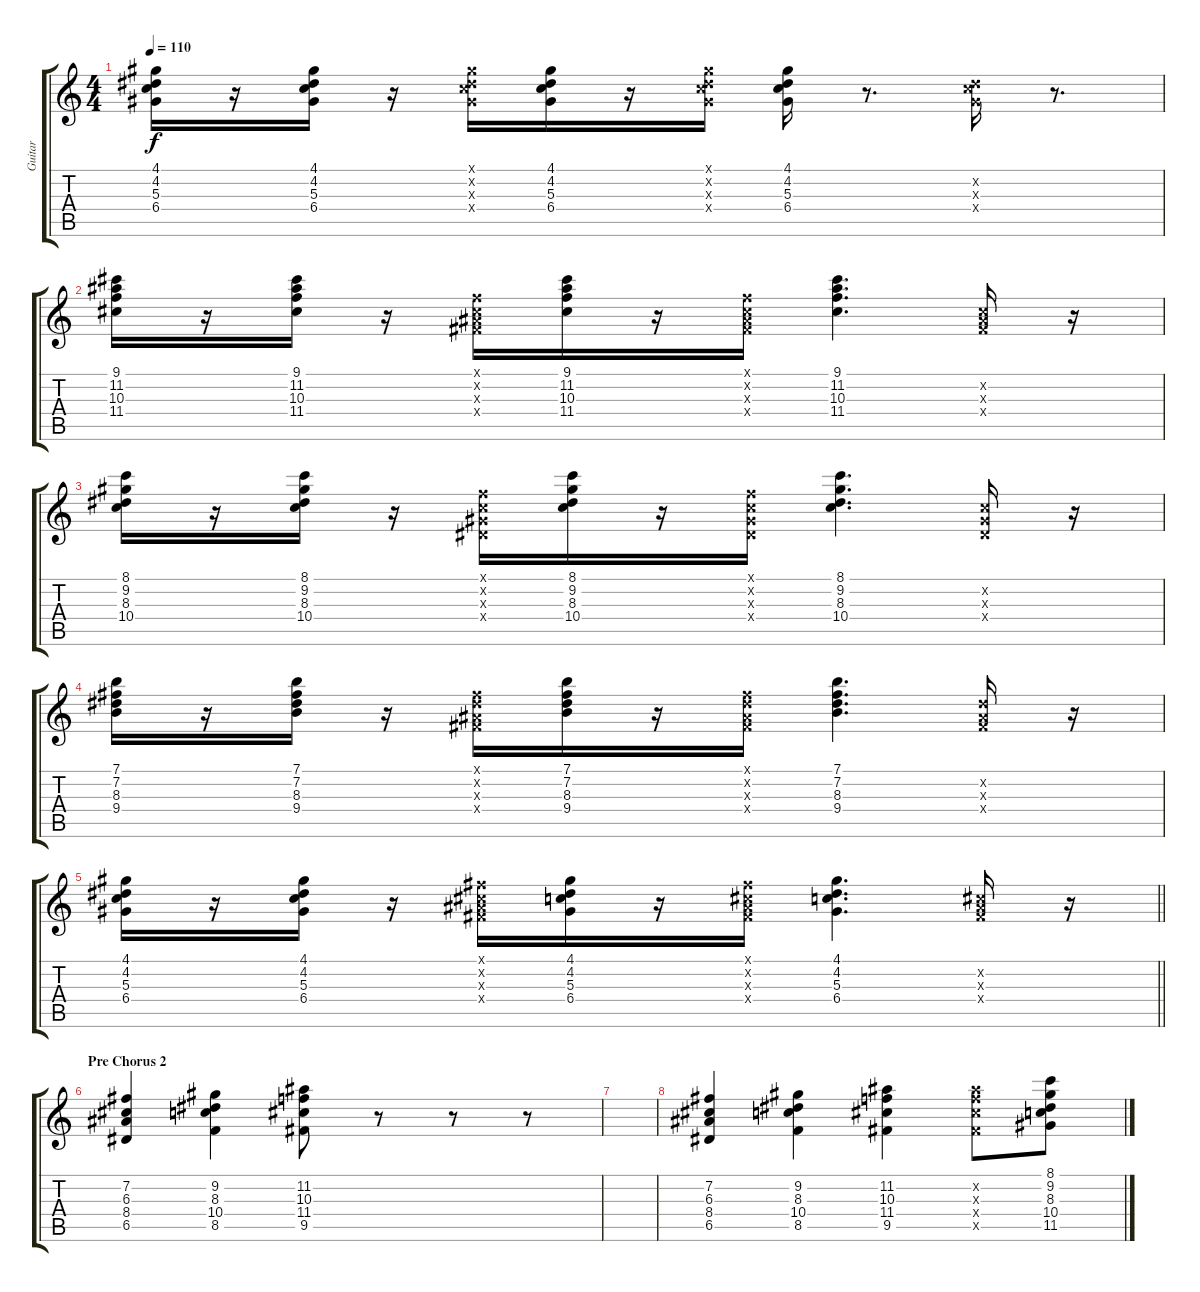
\track ("Guitar" "Guitar") {instrument electricguitarclean}
\staff {score tabs}
\tuning (E4 B3 G3 D3 A2 E2) {hide}
\ts (4 4)
\tempo 110
\clef g2
\ks c
(4.1 4.2 5.3 6.4).16{dy f} r.16 (4.1 4.2 5.3 6.4).16 r.16 (4.1{x} 4.2{x} 5.3{x} 6.4{x}).16 (4.1 4.2 5.3 6.4).16 r.16 (4.1{x} 4.2{x} 5.3{x} 6.4{x}).16 (4.1 4.2 5.3 6.4).16 r.8{d} (4.2{x} 5.3{x} 6.4{x}).16 r.8{d} |
(9.1 11.2 10.3 11.4).16 r.16 (9.1 11.2 10.3 11.4).16 r.16 (1.1{x} 2.2{x} 3.3{x} 4.4{x}).16 (9.1 11.2 10.3 11.4).16 r.16 (1.1{x} 2.2{x} 3.3{x} 4.4{x}).16 (9.1 11.2 10.3 11.4).4{d} (2.2{x} 3.3{x} 4.4{x}).16 r.16 |
(8.1 9.2 8.3 10.4).16 r.16 (8.1 9.2 8.3 10.4).16 r.16 (1.1{x} 1.2{x} 1.3{x} 1.4{x}).16 (8.1 9.2 8.3 10.4).16 r.16 (1.1{x} 1.2{x} 1.3{x} 1.4{x}).16 (8.1 9.2 8.3 10.4).4{d} (1.2{x} 1.3{x} 1.4{x}).16 r.16 |
(7.1 7.2 8.3 9.4).16 r.16 (7.1 7.2 8.3 9.4).16 r.16 (2.1{x} 4.2{x} 3.3{x} 4.4{x}).16 (7.1 7.2 8.3 9.4).16 r.16 (2.1{x} 4.2{x} 3.3{x} 4.4{x}).16 (7.1 7.2 8.3 9.4).4{d} (4.2{x} 3.3{x} 4.4{x}).16 r.16 |
\barLineRight lightlight
(4.1 4.2 5.3 6.4).16 r.16 (4.1 4.2 5.3 6.4).16 r.16 (2.1{x} 2.2{x} 3.3{x} 4.4{x}).16 (4.1 4.2 5.3 6.4).16 r.16 (2.1{x} 2.2{x} 3.3{x} 4.4{x}).16 (4.1 4.2 5.3 6.4).4{d} (2.2{x} 3.3{x} 4.4{x}).16 r.16 |
\section ("" "Pre Chorus 2")
(7.2 6.3 8.4 6.5).4 (9.2 8.3 10.4 8.5).4 (11.2 10.3 11.4 9.5).8 r.8 r.8 r.8 |
|
(7.2 6.3 8.4 6.5).4 (9.2 8.3 10.4 8.5).4 (11.2 10.3 11.4 9.5).4 (11.2{x} 10.3{x} 11.4{x} 9.5{x}).8 (8.1 9.2 8.3 10.4 11.5).8
